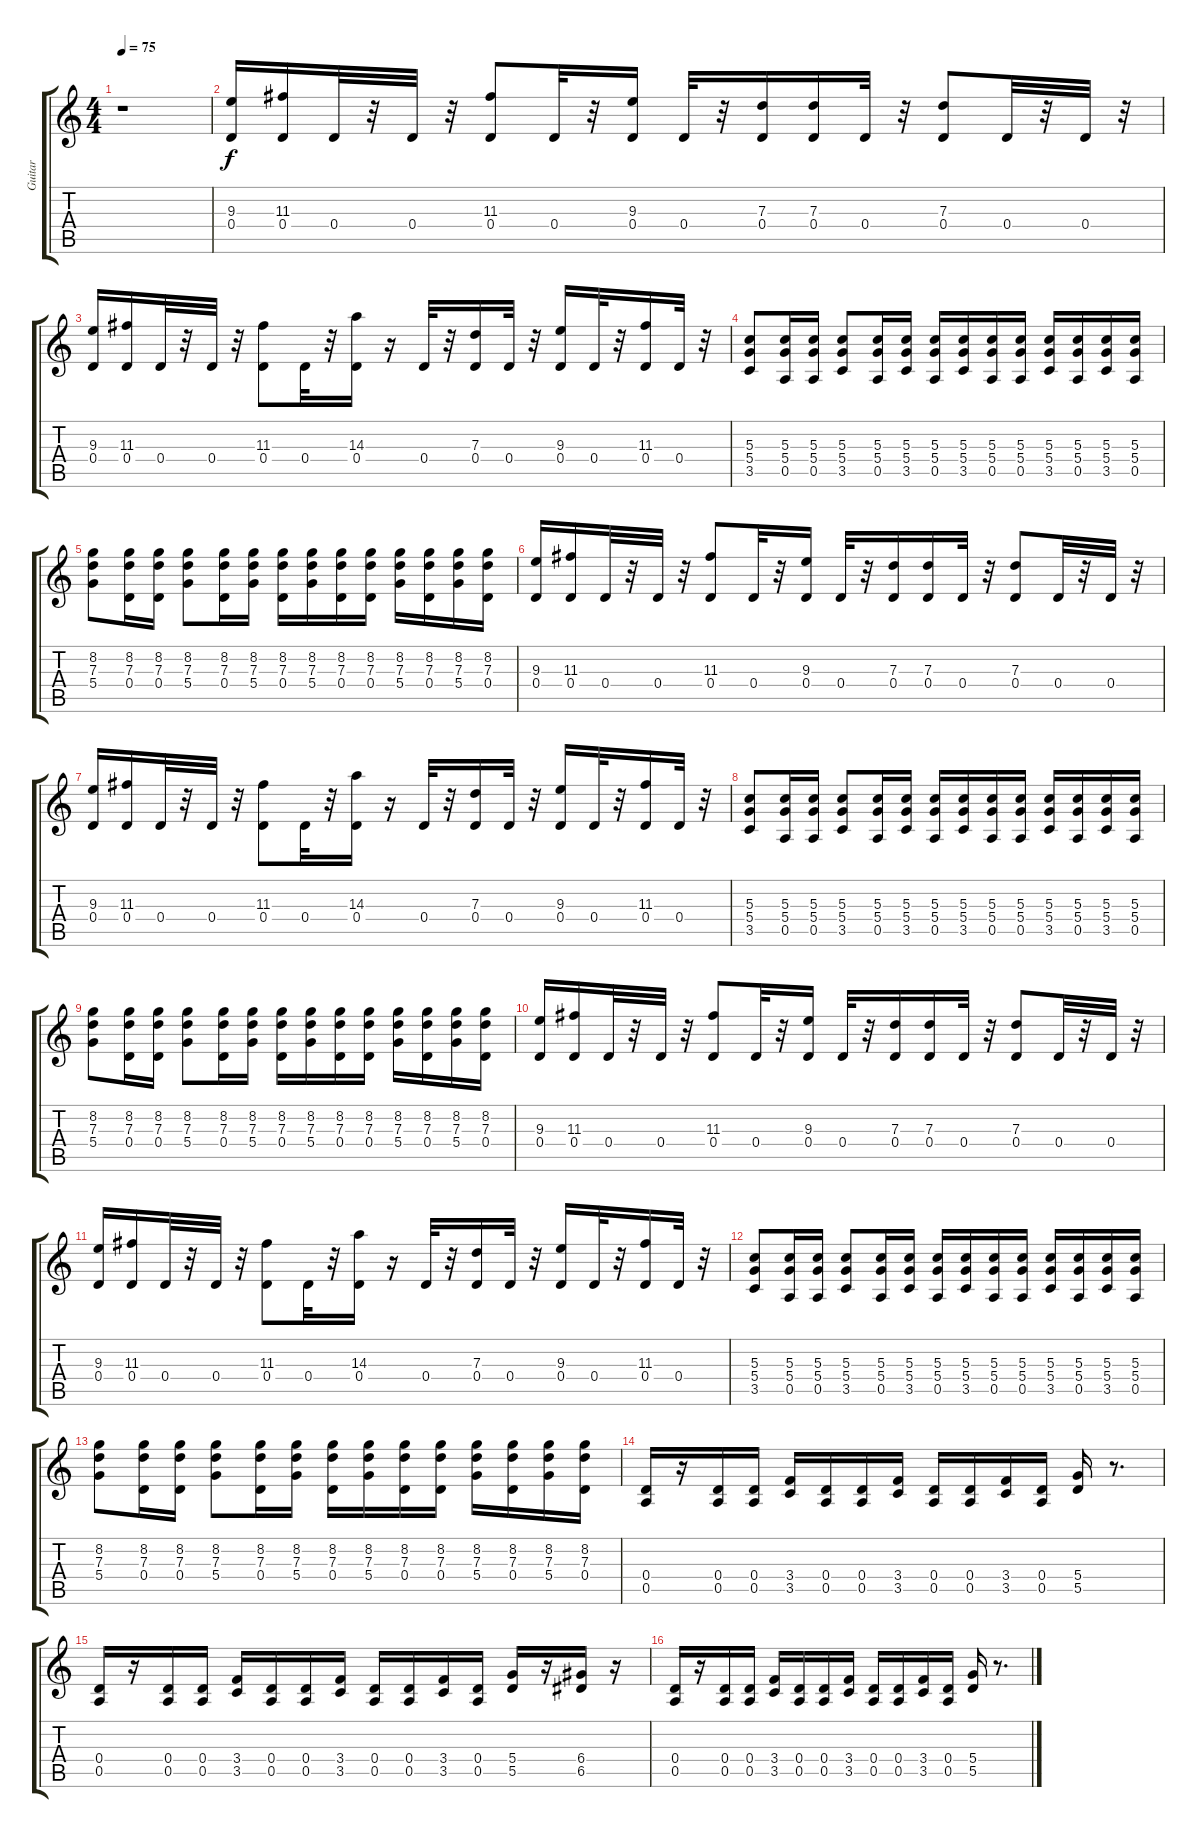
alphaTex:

\track ("Guitar" "Guitar") {instrument overdrivenguitar}
\staff {score tabs}
\tuning (E4 B3 G3 D3 A2 E2) {hide}
\ts (4 4)
\tempo 75
\clef g2
\ks c
r.1{dy f instrument overdrivenguitar} |
(9.3 0.4).16{instrument overdrivenguitar} (11.3 0.4).16 0.4.32 r.32 0.4.32 r.32 (11.3 0.4).8 0.4.32 r.32 (9.3 0.4).16 0.4.32 r.32 (7.3 0.4).16 (7.3 0.4).16 0.4.32 r.32 (7.3 0.4).8 0.4.32 r.32 0.4.32 r.32 |
(9.3 0.4).16 (11.3 0.4).16 0.4.32 r.32 0.4.32 r.32 (11.3 0.4).8 0.4.32 r.32 (14.3 0.4).16 r.16 0.4.32 r.32 (7.3 0.4).16 0.4.32 r.32 (9.3 0.4).16 0.4.32 r.32 (11.3 0.4).16 0.4.32 r.32 |
(5.3 5.4 3.5).8 (5.3 5.4 0.5).16 (5.3 5.4 0.5).16 (5.3 5.4 3.5).8 (5.3 5.4 0.5).16 (5.3 5.4 3.5).16 (5.3 5.4 0.5).16 (5.3 5.4 3.5).16 (5.3 5.4 0.5).16 (5.3 5.4 0.5).16 (5.3 5.4 3.5).16 (5.3 5.4 0.5).16 (5.3 5.4 3.5).16 (5.3 5.4 0.5).16 |
(8.2 7.3 5.4).8 (8.2 7.3 0.4).16 (8.2 7.3 0.4).16 (8.2 7.3 5.4).8 (8.2 7.3 0.4).16 (8.2 7.3 5.4).16 (8.2 7.3 0.4).16 (8.2 7.3 5.4).16 (8.2 7.3 0.4).16 (8.2 7.3 0.4).16 (8.2 7.3 5.4).16 (8.2 7.3 0.4).16 (8.2 7.3 5.4).16 (8.2 7.3 0.4).16 |
(9.3 0.4).16{instrument overdrivenguitar} (11.3 0.4).16 0.4.32 r.32 0.4.32 r.32 (11.3 0.4).8 0.4.32 r.32 (9.3 0.4).16 0.4.32 r.32 (7.3 0.4).16 (7.3 0.4).16 0.4.32 r.32 (7.3 0.4).8 0.4.32 r.32 0.4.32 r.32 |
(9.3 0.4).16 (11.3 0.4).16 0.4.32 r.32 0.4.32 r.32 (11.3 0.4).8 0.4.32 r.32 (14.3 0.4).16 r.16 0.4.32 r.32 (7.3 0.4).16 0.4.32 r.32 (9.3 0.4).16 0.4.32 r.32 (11.3 0.4).16 0.4.32 r.32 |
(5.3 5.4 3.5).8 (5.3 5.4 0.5).16 (5.3 5.4 0.5).16 (5.3 5.4 3.5).8 (5.3 5.4 0.5).16 (5.3 5.4 3.5).16 (5.3 5.4 0.5).16 (5.3 5.4 3.5).16 (5.3 5.4 0.5).16 (5.3 5.4 0.5).16 (5.3 5.4 3.5).16 (5.3 5.4 0.5).16 (5.3 5.4 3.5).16 (5.3 5.4 0.5).16 |
(8.2 7.3 5.4).8 (8.2 7.3 0.4).16 (8.2 7.3 0.4).16 (8.2 7.3 5.4).8 (8.2 7.3 0.4).16 (8.2 7.3 5.4).16 (8.2 7.3 0.4).16 (8.2 7.3 5.4).16 (8.2 7.3 0.4).16 (8.2 7.3 0.4).16 (8.2 7.3 5.4).16 (8.2 7.3 0.4).16 (8.2 7.3 5.4).16 (8.2 7.3 0.4).16 |
(9.3 0.4).16{instrument overdrivenguitar} (11.3 0.4).16 0.4.32 r.32 0.4.32 r.32 (11.3 0.4).8 0.4.32 r.32 (9.3 0.4).16 0.4.32 r.32 (7.3 0.4).16 (7.3 0.4).16 0.4.32 r.32 (7.3 0.4).8 0.4.32 r.32 0.4.32 r.32 |
(9.3 0.4).16 (11.3 0.4).16 0.4.32 r.32 0.4.32 r.32 (11.3 0.4).8 0.4.32 r.32 (14.3 0.4).16 r.16 0.4.32 r.32 (7.3 0.4).16 0.4.32 r.32 (9.3 0.4).16 0.4.32 r.32 (11.3 0.4).16 0.4.32 r.32 |
(5.3 5.4 3.5).8 (5.3 5.4 0.5).16 (5.3 5.4 0.5).16 (5.3 5.4 3.5).8 (5.3 5.4 0.5).16 (5.3 5.4 3.5).16 (5.3 5.4 0.5).16 (5.3 5.4 3.5).16 (5.3 5.4 0.5).16 (5.3 5.4 0.5).16 (5.3 5.4 3.5).16 (5.3 5.4 0.5).16 (5.3 5.4 3.5).16 (5.3 5.4 0.5).16 |
(8.2 7.3 5.4).8 (8.2 7.3 0.4).16 (8.2 7.3 0.4).16 (8.2 7.3 5.4).8 (8.2 7.3 0.4).16 (8.2 7.3 5.4).16 (8.2 7.3 0.4).16 (8.2 7.3 5.4).16 (8.2 7.3 0.4).16 (8.2 7.3 0.4).16 (8.2 7.3 5.4).16 (8.2 7.3 0.4).16 (8.2 7.3 5.4).16 (8.2 7.3 0.4).16 |
(0.4 0.5).16 r.16 (0.4 0.5).16 (0.4 0.5).16 (3.4 3.5).16 (0.4 0.5).16 (0.4 0.5).16 (3.4 3.5).16 (0.4 0.5).16 (0.4 0.5).16 (3.4 3.5).16 (0.4 0.5).16 (5.4 5.5).16 r.8{d} |
(0.4 0.5).16 r.16 (0.4 0.5).16 (0.4 0.5).16 (3.4 3.5).16 (0.4 0.5).16 (0.4 0.5).16 (3.4 3.5).16 (0.4 0.5).16 (0.4 0.5).16 (3.4 3.5).16 (0.4 0.5).16 (5.4 5.5).16 r.16 (6.4 6.5).16 r.16 |
(0.4 0.5).16 r.16 (0.4 0.5).16 (0.4 0.5).16 (3.4 3.5).16 (0.4 0.5).16 (0.4 0.5).16 (3.4 3.5).16 (0.4 0.5).16 (0.4 0.5).16 (3.4 3.5).16 (0.4 0.5).16 (5.4 5.5).16 r.8{d}
